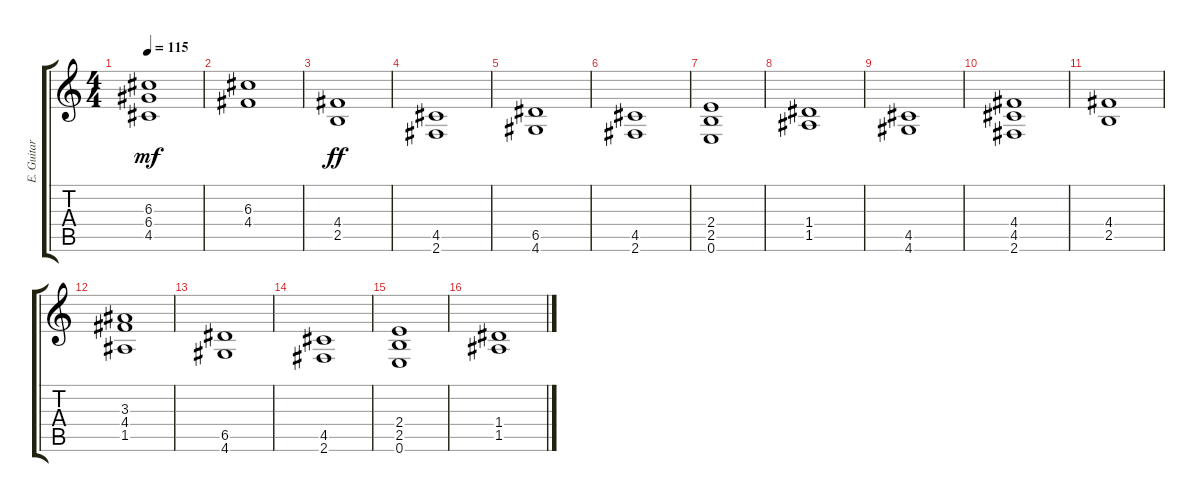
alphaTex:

\track ("E. Guitar II" "E. Guitar ") {instrument distortionguitar}
\staff {score tabs}
\tuning (E4 B3 G3 D3 A2 E2) {hide}
\ts (4 4)
\tempo 115
\clef g2
\ks c
(6.3 6.4 4.5).1{dy mf} |
(6.3 4.4).1 |
(4.4 2.5).1{dy ff} |
(4.5 2.6).1 |
(6.5 4.6).1 |
(4.5 2.6).1 |
(2.4 2.5 0.6).1 |
(1.4 1.5).1 |
(4.5 4.6).1 |
(4.4 4.5 2.6).1 |
(4.4 2.5).1 |
(3.3 4.4 1.5).1 |
(6.5 4.6).1 |
(4.5 2.6).1 |
(2.4 2.5 0.6).1 |
(1.4 1.5).1
